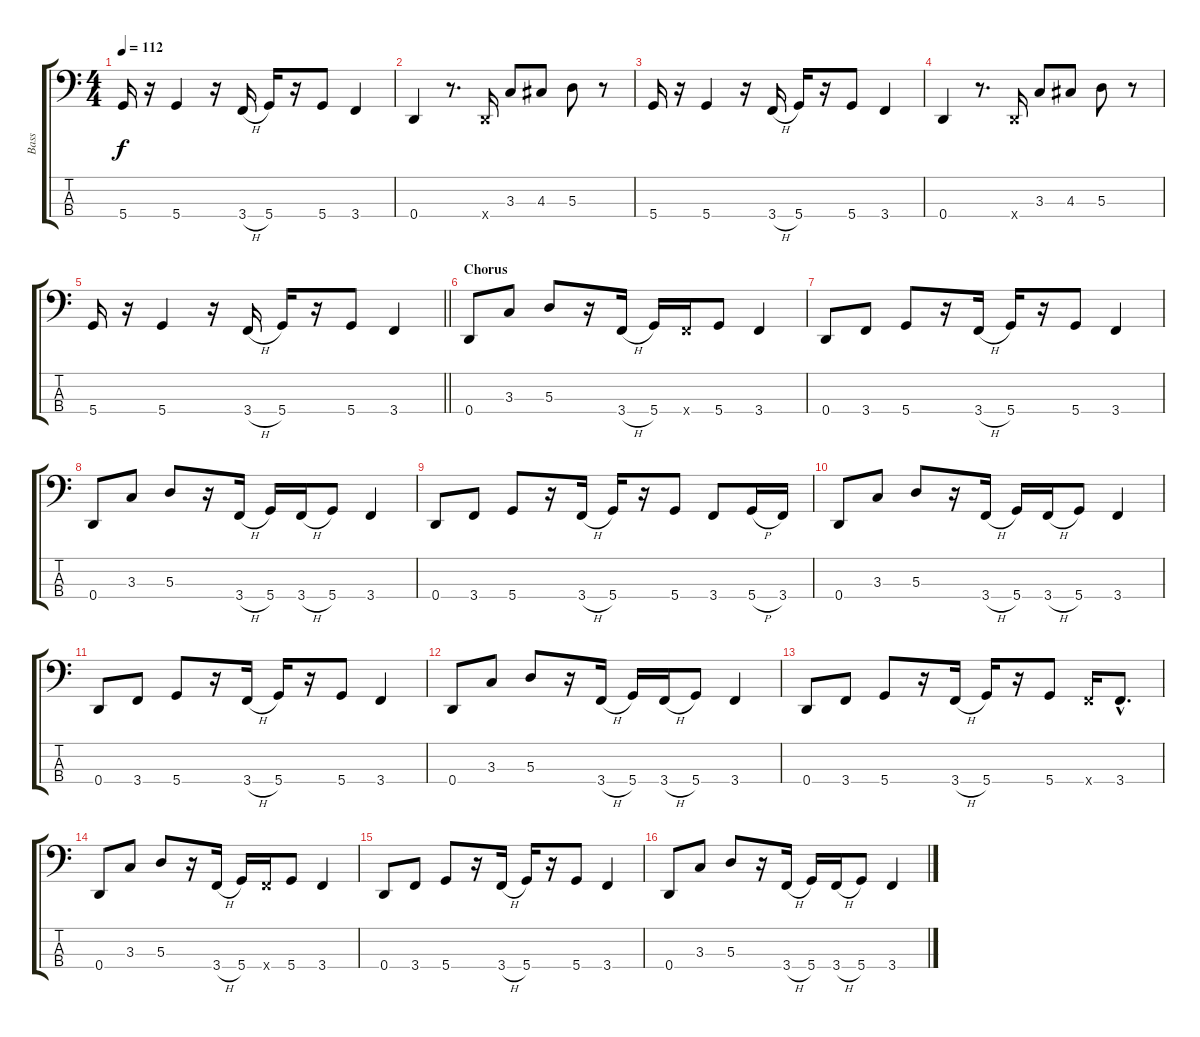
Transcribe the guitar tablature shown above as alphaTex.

\track ("Bass" "Bass") {instrument slapbass1}
\staff {score tabs}
\tuning (G2 D2 A1 D1) {hide}
\ts (4 4)
\tempo 112
\clef f4
\ks c
5.4.16{dy f} r.16 5.4.4 r.16 3.4{h}.16 5.4.16 r.16 5.4.8 3.4.4 |
0.4.4 r.8{d} 0.4{x}.16 3.3.8 4.3.8 5.3.8 r.8 |
5.4.16 r.16 5.4.4 r.16 3.4{h}.16 5.4.16 r.16 5.4.8 3.4.4 |
0.4.4 r.8{d} 0.4{x}.16 3.3.8 4.3.8 5.3.8 r.8 |
\barLineRight lightlight
5.4.16 r.16 5.4.4 r.16 3.4{h}.16 5.4.16 r.16 5.4.8 3.4.4 |
\section ("" "Chorus")
0.4.8 3.3.8 5.3.8 r.16 3.4{h}.16 5.4.16 3.4{x}.16 5.4.8 3.4.4 |
0.4.8 3.4.8 5.4.8 r.16 3.4{h}.16 5.4.16 r.16 5.4.8 3.4.4 |
0.4.8 3.3.8 5.3.8 r.16 3.4{h}.16 5.4.16 3.4{h}.16 5.4.8 3.4.4 |
0.4.8 3.4.8 5.4.8 r.16 3.4{h}.16 5.4.16 r.16 5.4.8 3.4.8 5.4{h}.16 3.4.16 |
0.4.8 3.3.8 5.3.8 r.16 3.4{h}.16 5.4.16 3.4{h}.16 5.4.8 3.4.4 |
0.4.8 3.4.8 5.4.8 r.16 3.4{h}.16 5.4.16 r.16 5.4.8 3.4.4 |
0.4.8 3.3.8 5.3.8 r.16 3.4{h}.16 5.4.16 3.4{h}.16 5.4.8 3.4.4 |
0.4.8 3.4.8 5.4.8 r.16 3.4{h}.16 5.4.16 r.16 5.4.8 3.4{x}.16 3.4{hac}.8{d} |
0.4.8 3.3.8 5.3.8 r.16 3.4{h}.16 5.4.16 3.4{x}.16 5.4.8 3.4.4 |
0.4.8 3.4.8 5.4.8 r.16 3.4{h}.16 5.4.16 r.16 5.4.8 3.4.4 |
0.4.8 3.3.8 5.3.8 r.16 3.4{h}.16 5.4.16 3.4{h}.16 5.4.8 3.4.4
